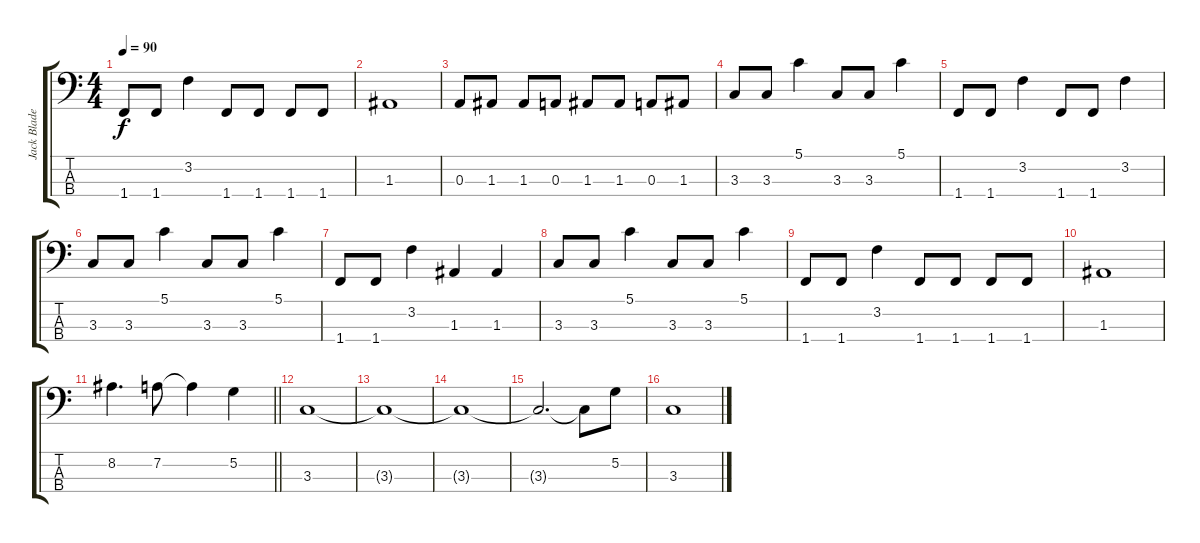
\track ("Jack Blades" "Jack Blade") {instrument electricbasspick}
\staff {score tabs}
\tuning (G2 D2 A1 E1) {hide}
\ts (4 4)
\tempo 90
\clef f4
\ks c
1.4.8{dy f} 1.4.8 3.2.4 1.4.8 1.4.8 1.4.8 1.4.8 |
1.3.1 |
0.3.8 1.3.8 1.3.8 0.3.8 1.3.8 1.3.8 0.3.8 1.3.8 |
3.3.8 3.3.8 5.1.4 3.3.8 3.3.8 5.1.4 |
1.4.8 1.4.8 3.2.4 1.4.8 1.4.8 3.2.4 |
3.3.8 3.3.8 5.1.4 3.3.8 3.3.8 5.1.4 |
1.4.8 1.4.8 3.2.4 1.3.4 1.3.4 |
3.3.8 3.3.8 5.1.4 3.3.8 3.3.8 5.1.4 |
1.4.8 1.4.8 3.2.4 1.4.8 1.4.8 1.4.8 1.4.8 |
1.3.1 |
\barLineRight lightlight
8.2.4{d} 7.2.8 7.2{t}.4 5.2.4 |
3.3.1 |
3.3{t}.1 |
3.3{t}.1 |
3.3{t}.2{d} 3.3{t}.8 5.2.8 |
3.3.1
